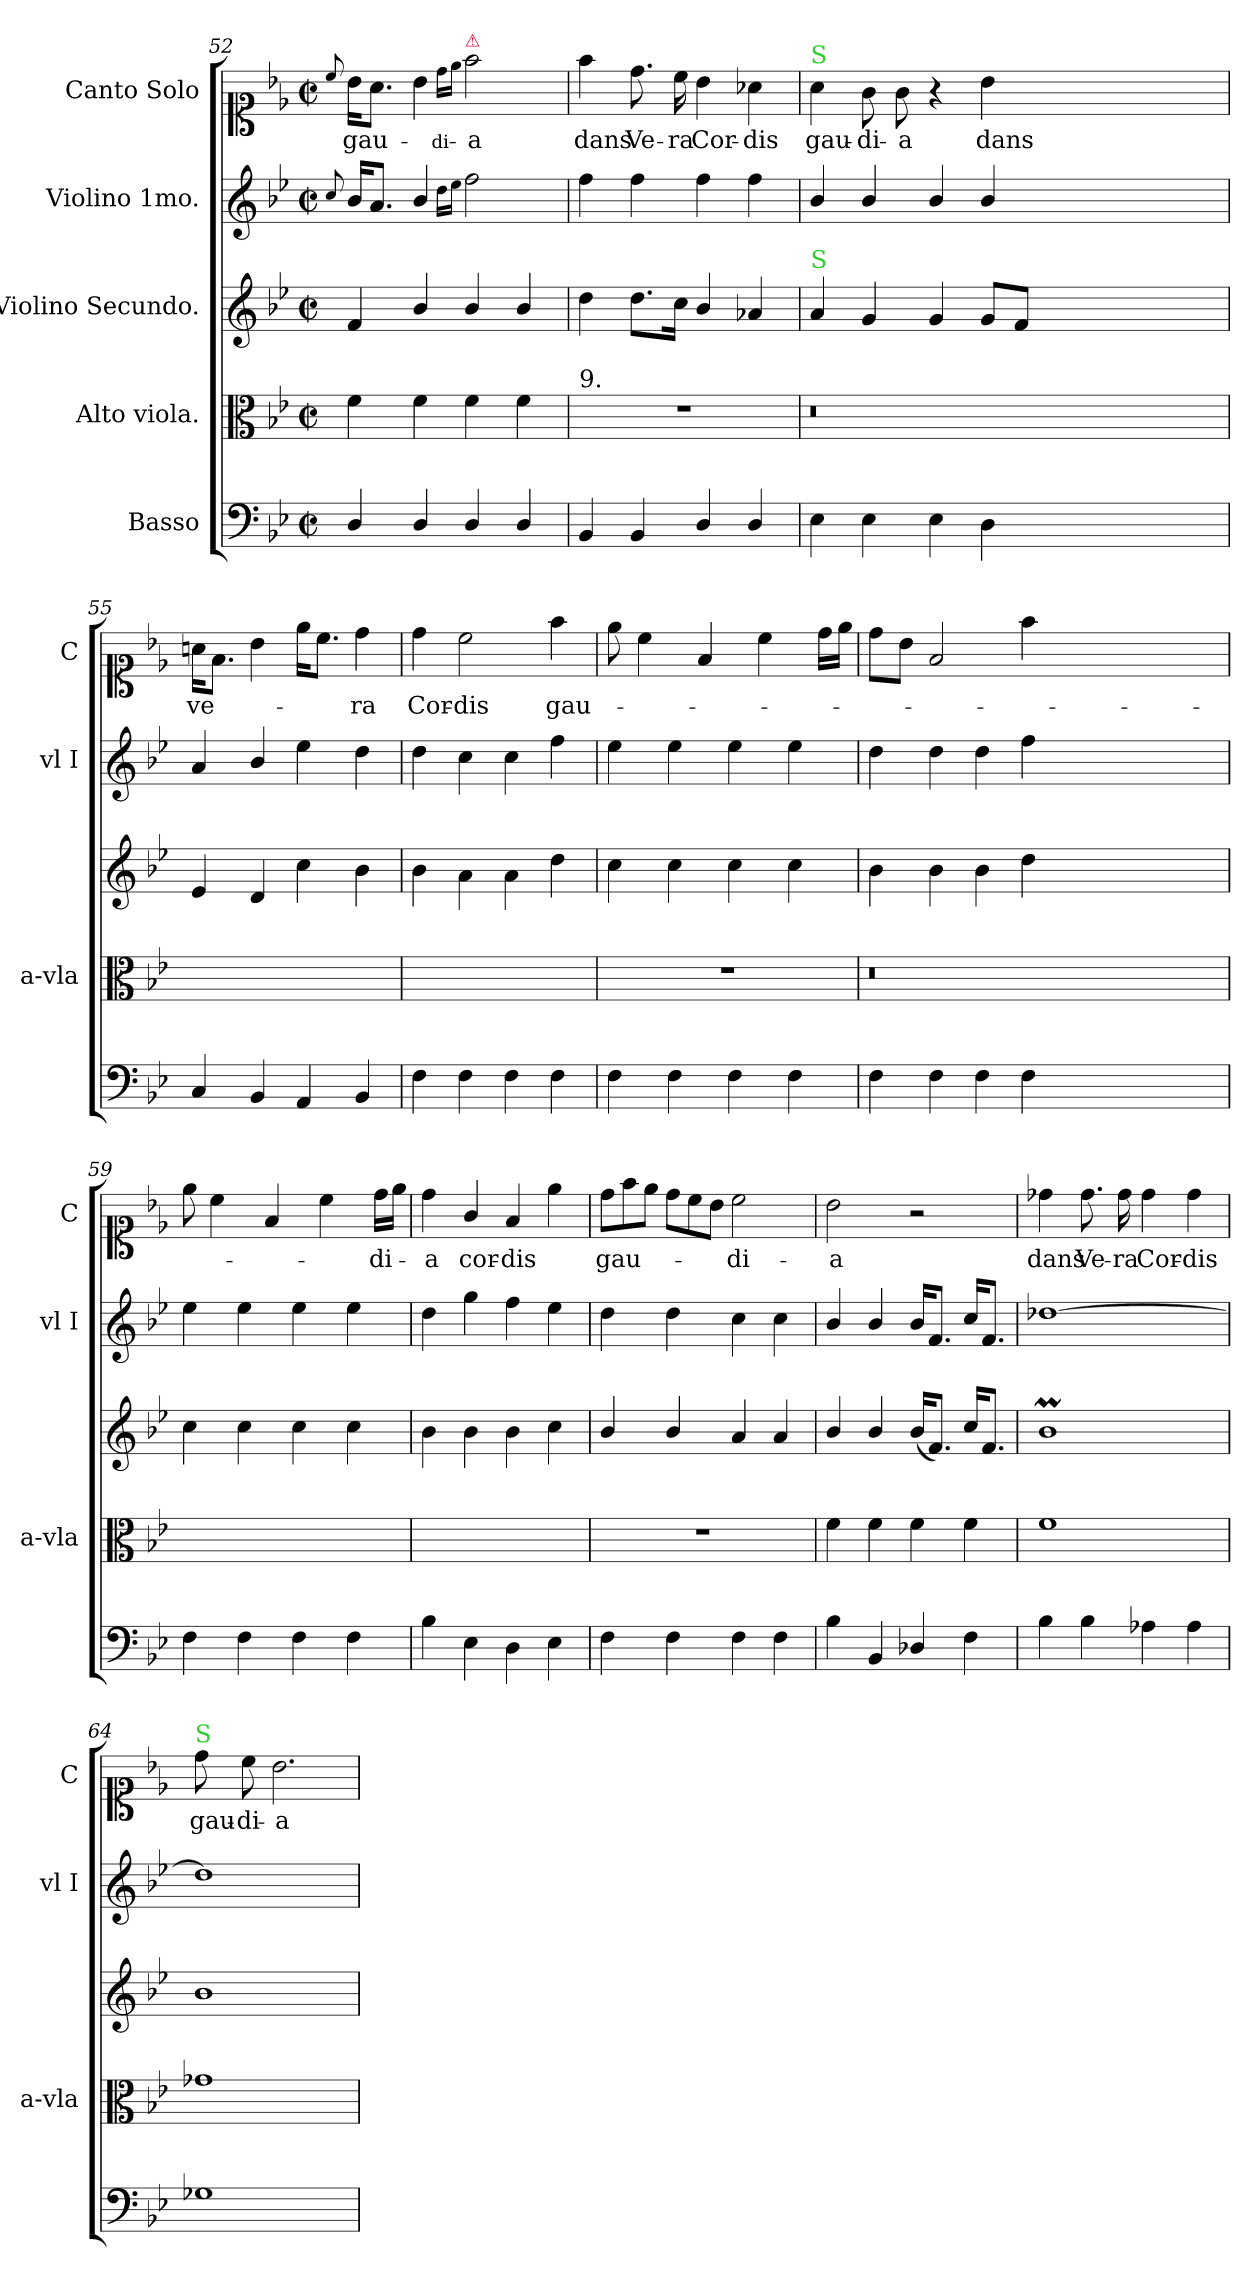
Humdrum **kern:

**kern	**dynam	**kern	**dynam	**kern	**dynam	**kern	**kern	**text
*part5	*part5	*part4	*part4	*part3	*part3	*part2	*part1	*part1
*staff5	*staff5	*staff4	*staff4	*staff3	*staff3	*staff2	*staff1	*staff1
*I"Basso	*	*I"Alto viola.	*	*I"Violino Secundo.	*	*I"Violino 1mo.	*I"Canto Solo	*
*	*	*I'a-vla	*	*	*	*I'vl I	*I'C	*
*clefF4	*	*clefC3	*	*clefG2	*	*clefG2	*clefC1	*
*k[b-e-]	*	*k[b-e-]	*	*k[b-e-]	*	*k[b-e-]	*k[b-e-]	*
*M2/2	*	*M2/2	*	*M2/2	*	*M2/2	*M2/2	*
*met(c|)	*	*met(c|)	*	*met(c|)	*	*met(c|)	*met(c|)	*
=52	=52	=52	=52	=52	=52	=52	=52	=52
.	.	.	.	.	.	8qqcc/	8qqcc/	.
4D/	.	4f\	.	4f/	.	16b-/KL	16b-\KL	gau-
.	.	.	.	.	.	8.a/J	8.a\J	.
4D/	.	4f\	.	4b-/	.	4b-/	4b-\	.
.	.	.	.	.	.	16qqdd\LL	16qqdd\LL	-di-
.	.	.	.	.	.	16qqee-\JJ	16qqee-\JJ	.
!	!	!	!	!	!	!	!LO:TX:a:color=crimson:t=⚠	!
4D/	.	4f\	.	4b-/	.	2ff\	2ff\	-a
4D/	.	4f\	.	4b-/	.	.	.	.
=53	=53	=53	=53	=53	=53	=53	=53	=53
!	!	!LO:TX:a:t=9.	!	!	!	!	!	!
4BB-/	.	1r	.	4dd\	.	4ff\	4ff\	dans
4BB-/	.	.	.	8.dd\L	.	4ff\	8.dd\	Ve-
.	.	.	.	16cc\Jk	.	.	16cc\	-ra
4D/	.	.	.	4b-/	.	4ff\	4b-\	Cor-
4D/	.	.	.	4a-X/	.	4ff\	4a-X\	-dis
=54	=54	=54	=54	=54	=54	=54	=54	=54
!	!	!	!	!	!	!	!LO:TX:a:color=limegreen:t=S	!
!	!	!	!	!LO:TX:a:color=limegreen:t=S	!	!	!	!
4E-\	.	0.r	.	4a/	.	4b-/	4a\	gau-
4E-\	.	.	.	4g/	.	4b-/	8g\	-di-
.	.	.	.	.	.	.	8g\	-a
4E-\	.	.	.	4g/	.	4b-/	4r	.
4D\	.	.	.	8g/L	.	4b-/	4b-\	dans
.	.	.	.	8f/J	.	.	.	.
0ryy	.	.	.	0ryy	.	0ryy	0ryy	.
=55	=55	=55	=55	=55	=55	=55	=55	=55
4C/	.	1ryy	.	4e-/	.	4a/	16an\KL	ve-
.	.	.	.	.	.	.	8.f\J	.
4BB-/	.	.	.	4d/	.	4b-/	4b-\	.
4AA/	.	.	.	4cc\	.	4ee-\	16ee-\KL	.
.	.	.	.	.	.	.	8.cc\J	.
4BB-/	.	.	.	4b-\	.	4dd\	4dd\	-ra
=56	=56	=56	=56	=56	=56	=56	=56	=56
4F\	.	1ryy	.	4b-\	.	4dd\	4dd\	Cor-
4F\	.	.	.	4a\	.	4cc\	2cc\	-dis
4F\	.	.	.	4a\	.	4cc\	.	.
4F\	.	.	.	4dd\	.	4ff\	4ff\	gau-
=57	=57	=57	=57	=57	=57	=57	=57	=57
4F\	.	1r	.	4cc\	.	4ee-\	8ee-\	.
.	.	.	.	.	.	.	4cc\	.
4F\	.	.	.	4cc\	.	4ee-\	.	.
.	.	.	.	.	.	.	4f/	.
4F\	.	.	.	4cc\	.	4ee-\	.	.
.	.	.	.	.	.	.	4cc\	.
4F\	.	.	.	4cc\	.	4ee-\	.	.
.	.	.	.	.	.	.	16dd\LL	.
.	.	.	.	.	.	.	16ee-\JJ	.
=58	=58	=58	=58	=58	=58	=58	=58	=58
4F\	.	0.r	.	4b-\	.	4dd\	8dd\L	.
.	.	.	.	.	.	.	8b-\J	.
4F\	.	.	.	4b-\	.	4dd\	2f/	.
4F\	.	.	.	4b-\	.	4dd\	.	.
4F\	.	.	.	4dd\	.	4ff\	4ff\	.
0ryy	.	.	.	0ryy	.	0ryy	0ryy	.
=59	=59	=59	=59	=59	=59	=59	=59	=59
4F\	.	1ryy	.	4cc\	.	4ee-\	8ee-\	.
.	.	.	.	.	.	.	4cc\	.
4F\	.	.	.	4cc\	.	4ee-\	.	.
.	.	.	.	.	.	.	4f/	.
4F\	.	.	.	4cc\	.	4ee-\	.	.
.	.	.	.	.	.	.	4cc\	.
4F\	.	.	.	4cc\	.	4ee-\	.	.
.	.	.	.	.	.	.	16dd\LL	-di-
.	.	.	.	.	.	.	16ee-\JJ	.
=60	=60	=60	=60	=60	=60	=60	=60	=60
4B-\	.	1ryy	.	4b-\	.	4dd\	4dd\	-a
4E-\	.	.	.	4b-\	.	4gg\	4g/	cor-
4D\	.	.	.	4b-\	.	4ff\	4f/	-dis
4E-\	.	.	.	4cc\	.	4ee-\	4ee-\	.
=61	=61	=61	=61	=61	=61	=61	=61	=61
*	*	*	*	*	*	*	*Xtuplet	*
4F\	.	1r	.	4b-/	.	4dd\	12dd\L	gau-
.	.	.	.	.	.	.	12ff\	.
.	.	.	.	.	.	.	12ee-\J	.
4F\	.	.	.	4b-/	.	4dd\	12dd\L	.
.	.	.	.	.	.	.	12cc\	.
.	.	.	.	.	.	.	12b-\J	.
4F\	.	.	.	4a/	.	4cc\	2cc\	-di-
4F\	.	.	.	4a/	.	4cc\	.	.
=62	=62	=62	=62	=62	=62	=62	=62	=62
4B-\	.	4f\	.	4b-/	.	4b-/	2b-\	-a
4BB-/	.	4f\	.	4b-/	.	4b-/	.	.
4D-X/	.	4f\	.	(16b-/KL	.	16b-/KL	2r	.
.	.	.	.	8.f/J)	.	8.f/J	.	.
4F\	.	4f\	.	16cc/KL	.	16cc/KL	.	.
.	.	.	.	8.f/J	.	8.f/J	.	.
=63	=63	=63	=63	=63	=63	=63	=63	=63
!	!	!	!	!	!LO:DY:b	!	!	!
4B-\	.	1f	.	1b-M	pia.	[1dd-X	4dd-X\	dans
4B-\	.	.	.	.	.	.	8.dd-\	Ve-
.	.	.	.	.	.	.	16dd-\	-ra
4A-X\	.	.	.	.	.	.	4dd-\	Cor-
4A-\	.	.	.	.	.	.	4dd-\	-dis
=64	=64	=64	=64	=64	=64	=64	=64	=64
!	!	!	!	!	!	!	!LO:TX:a:color=limegreen:t=S	!
1G-X	for&colon;	1g-X	for&colon;	1b-	.	1dd-]	8dd\	gau-
.	.	.	.	.	.	.	8cc\	-di-
.	.	.	.	.	.	.	2.b-\	-a
=	=	=	=	=	=	=	=	=
*-	*-	*-	*-	*-	*-	*-	*-	*-
